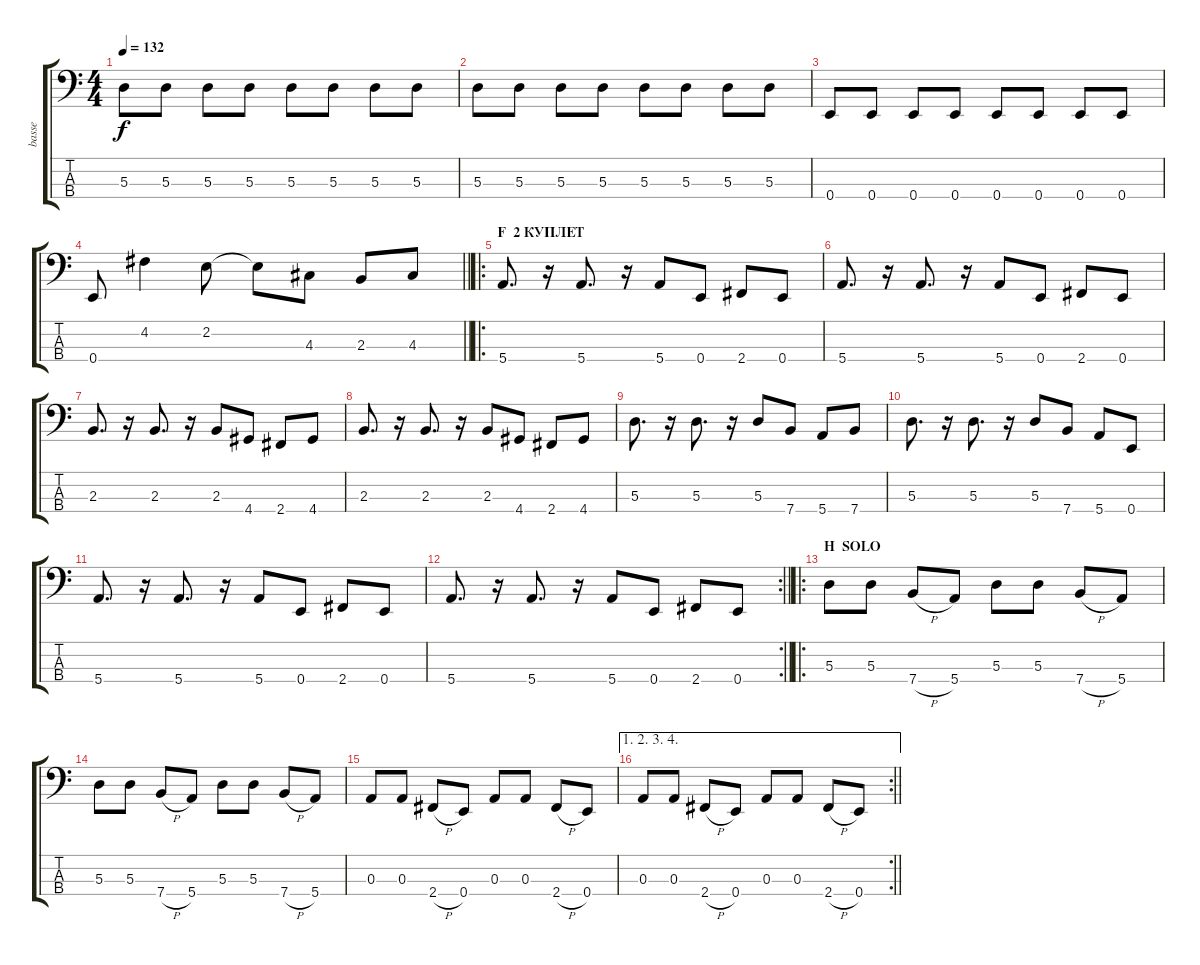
\track ("basse" "basse") {instrument synthbass2}
\staff {score tabs}
\tuning (G2 D2 A1 E1) {hide}
\ts (4 4)
\tempo 132
\clef f4
\ks c
5.3.8{dy f} 5.3.8 5.3.8 5.3.8 5.3.8 5.3.8 5.3.8 5.3.8 |
5.3.8 5.3.8 5.3.8 5.3.8 5.3.8 5.3.8 5.3.8 5.3.8 |
0.4.8 0.4.8 0.4.8 0.4.8 0.4.8 0.4.8 0.4.8 0.4.8 |
\barLineRight lightlight
0.4.8 4.2.4 2.2.8 2.2{t}.8 4.3.8 2.3.8 4.3.8 |
\ro
\section ("" "F  2 КУПЛЕТ")
5.4.8{d} r.16 5.4.8{d} r.16 5.4.8 0.4.8 2.4.8 0.4.8 |
5.4.8{d} r.16 5.4.8{d} r.16 5.4.8 0.4.8 2.4.8 0.4.8 |
2.3.8{d} r.16 2.3.8{d} r.16 2.3.8 4.4.8 2.4.8 4.4.8 |
2.3.8{d} r.16 2.3.8{d} r.16 2.3.8 4.4.8 2.4.8 4.4.8 |
5.3.8{d} r.16 5.3.8{d} r.16 5.3.8 7.4.8 5.4.8 7.4.8 |
5.3.8{d} r.16 5.3.8{d} r.16 5.3.8 7.4.8 5.4.8 0.4.8 |
5.4.8{d} r.16 5.4.8{d} r.16 5.4.8 0.4.8 2.4.8 0.4.8 |
\rc 2
\barLineRight lightlight
5.4.8{d} r.16 5.4.8{d} r.16 5.4.8 0.4.8 2.4.8 0.4.8 |
\ro
\section ("" "H  SOLO")
5.3.8 5.3.8 7.4{h}.8 5.4.8 5.3.8 5.3.8 7.4{h}.8 5.4.8 |
5.3.8 5.3.8 7.4{h}.8 5.4.8 5.3.8 5.3.8 7.4{h}.8 5.4.8 |
0.3.8 0.3.8 2.4{h}.8 0.4.8 0.3.8 0.3.8 2.4{h}.8 0.4.8 |
\ae (1 2 3 4)
\rc 2
\barLineRight lightlight
0.3.8 0.3.8 2.4{h}.8 0.4.8 0.3.8 0.3.8 2.4{h}.8 0.4.8
